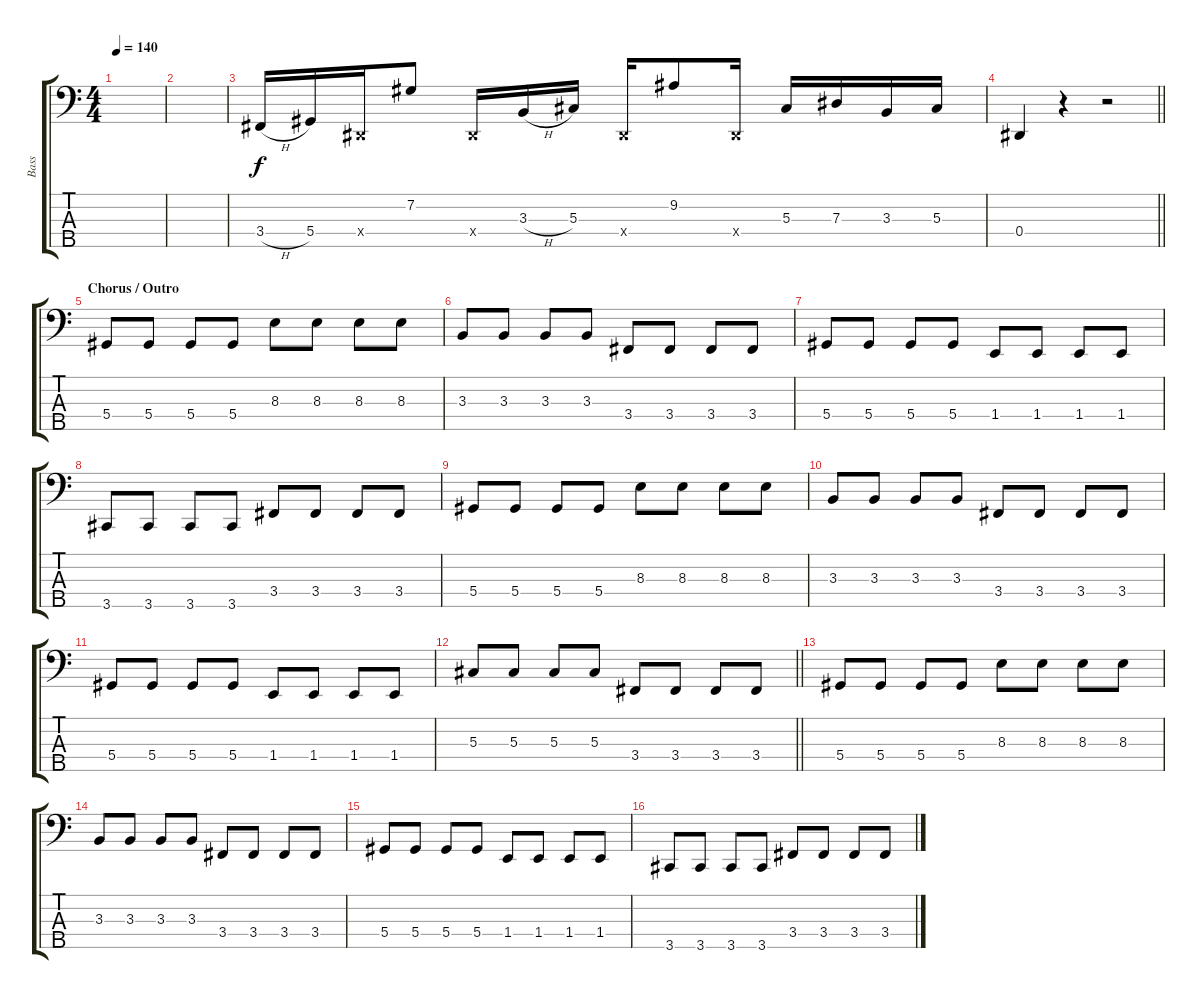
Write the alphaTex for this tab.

\track ("Bass" "Bass") {instrument electricbassfinger}
\staff {score tabs}
\tuning (Gb2 Db2 Ab1 Eb1 Bb0) {hide}
\ts (4 4)
\tempo 140
\clef f4
\ks c
|
|
3.4{h}.16{instrument slapbass1} 5.4.16 0.4{x}.16 7.2.8 0.4{x}.16 3.3{h}.16 5.3.16 0.4{x}.16 9.2.8 0.4{x}.16 5.3.16 7.3.16 3.3.16 5.3.16 |
\barLineRight lightlight
0.4.4 r.4 r.2 |
\section ("" "Chorus / Outro")
5.4.8{instrument electricbassfinger} 5.4.8 5.4.8 5.4.8 8.3.8 8.3.8 8.3.8 8.3.8 |
3.3.8 3.3.8 3.3.8 3.3.8 3.4.8 3.4.8 3.4.8 3.4.8 |
5.4.8 5.4.8 5.4.8 5.4.8 1.4.8 1.4.8 1.4.8 1.4.8 |
3.5.8 3.5.8 3.5.8 3.5.8 3.4.8 3.4.8 3.4.8 3.4.8 |
5.4.8 5.4.8 5.4.8 5.4.8 8.3.8 8.3.8 8.3.8 8.3.8 |
3.3.8 3.3.8 3.3.8 3.3.8 3.4.8 3.4.8 3.4.8 3.4.8 |
5.4.8 5.4.8 5.4.8 5.4.8 1.4.8 1.4.8 1.4.8 1.4.8 |
\barLineRight lightlight
5.3.8 5.3.8 5.3.8 5.3.8 3.4.8 3.4.8 3.4.8 3.4.8 |
5.4.8{instrument electricbassfinger} 5.4.8 5.4.8 5.4.8 8.3.8 8.3.8 8.3.8 8.3.8 |
3.3.8 3.3.8 3.3.8 3.3.8 3.4.8 3.4.8 3.4.8 3.4.8 |
5.4.8 5.4.8 5.4.8 5.4.8 1.4.8 1.4.8 1.4.8 1.4.8 |
3.5.8 3.5.8 3.5.8 3.5.8 3.4.8 3.4.8 3.4.8 3.4.8
